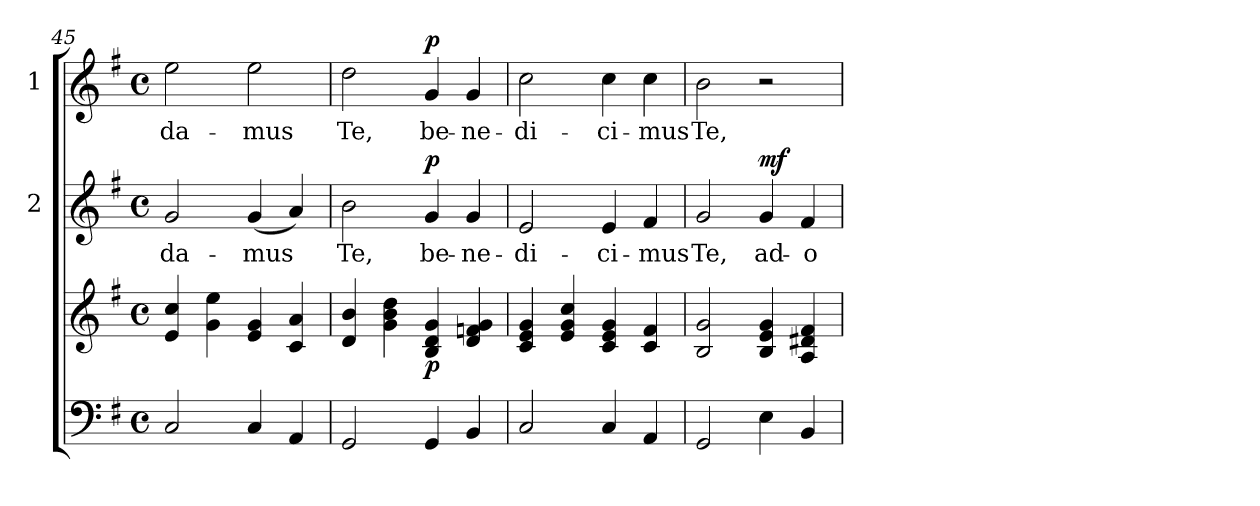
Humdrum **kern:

**kern	**kern	**dynam	**kern	**text	**dynam	**kern	**text	**dynam
*part3	*part3	*part3	*part2	*part2	*part2	*part1	*part1	*part1
*staff4	*staff3	*staff3/4	*staff2	*staff2	*staff2	*staff1	*staff1	*staff1
*	*	*	*I"2	*	*	*I"1	*	*
*clefF4	*clefG2	*	*clefG2	*	*	*clefG2	*	*
*	*	*	*ITrd7c12	*	*	*ITrd7c12	*	*
*k[f#]	*k[f#]	*	*k[f#]	*	*	*k[f#]	*	*
*G:	*G:	*	*G:	*	*	*G:	*	*
*M4/4	*M4/4	*	*M4/4	*	*	*M4/4	*	*
*met(c)	*met(c)	*	*met(c)	*	*	*met(c)	*	*
=45	=45	=45	=45	=45	=45	=45	=45	=45
!	!	!	!	!LO:LY:b	!	!	!LO:LY:b	!
2C/	4e/ 4cc/	.	2G/	-da-	.	2e\	-da-	.
.	4g\ 4ee\	.	.	.	.	.	.	.
!	!	!	!	!LO:LY:b	!	!	!LO:LY:b	!
4C/	4e/ 4g/	.	(<4G/	-mus	.	2e\	-mus	.
4AA/	4c/ 4a/	.	4A/)	.	.	.	.	.
=46	=46	=46	=46	=46	=46	=46	=46	=46
!	!	!	!	!LO:LY:b	!	!	!LO:LY:b	!
2GG/	4d/ 4b/	.	2B\	Te,	.	2d\	Te,	.
.	4g\ 4b\ 4dd\	.	.	.	.	.	.	.
!	!	!LO:DY:b	!	!LO:LY:b	!LO:DY:a	!	!LO:LY:b	!LO:DY:a
4GG/	4B/ 4d/ 4g/	p	4G/	be-	p	4G/	be-	p
!	!	!	!	!LO:LY:b	!	!	!LO:LY:b	!
4BB/	4d/ 4fn/ 4g/	.	4G/	-ne-	.	4G/	-ne-	.
=47	=47	=47	=47	=47	=47	=47	=47	=47
!	!	!	!	!LO:LY:b	!	!	!LO:LY:b	!
2C/	4c/ 4e/ 4g/	.	2E/	-di-	.	2c\	-di-	.
.	4e/ 4g/ 4cc/	.	.	.	.	.	.	.
!	!	!	!	!LO:LY:b	!	!	!LO:LY:b	!
4C/	4c/ 4e/ 4g/	.	4E/	-ci-	.	4c\	-ci-	.
!	!	!	!	!LO:LY:b	!	!	!LO:LY:b	!
4AA/	4c/ 4f#/	.	4F#/	-mus	.	4c\	-mus	.
!!LO:LB:g=z
=48	=48	=48	=48	=48	=48	=48	=48	=48
!	!	!	!	!LO:LY:b	!	!	!LO:LY:b	!
2GG/	2B/ 2g/	.	2G/	Te,	.	2B\	Te,	.
!	!	!	!	!LO:LY:b	!LO:DY:a	!	!	!
4E\	4B/ 4e/ 4g/	.	4G/	ad-	mf	2r	.	.
!	!	!	!	!LO:LY:b	!	!	!	!
4BB/	4A/ 4d#X/ 4f#/	.	4F#/	-o-	.	.	.	.
=	=	=	=	=	=	=	=	=
*-	*-	*-	*-	*-	*-	*-	*-	*-
